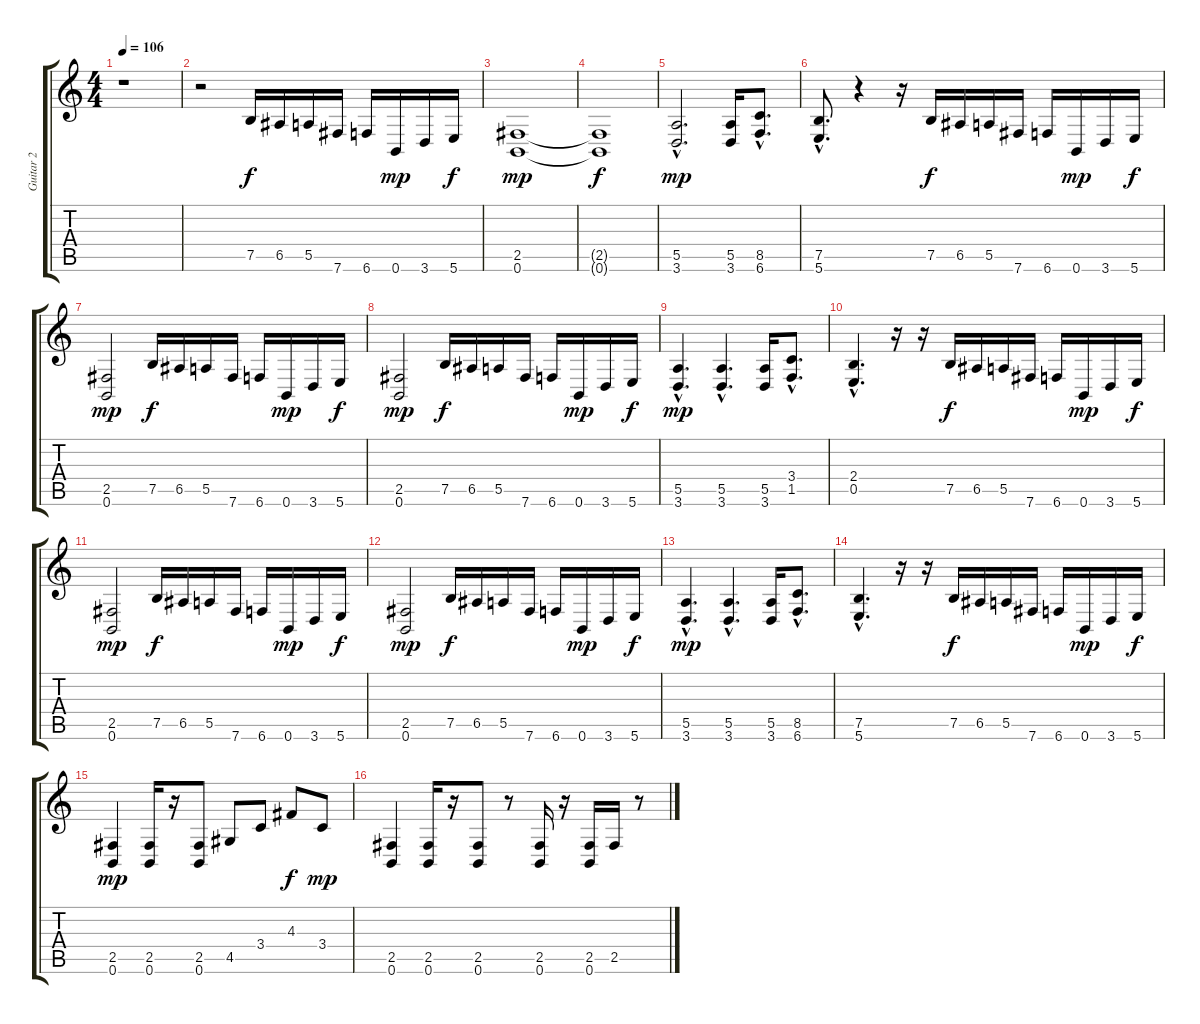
\track ("Guitar 2            " "Guitar 2  ") {instrument distortionguitar}
\staff {score tabs}
\tuning (B3 Gb3 D3 A2 E2 B1) {hide}
\ts (4 4)
\tempo 106
\clef g2
\ks c
r.1{dy f instrument distortionguitar} |
r.2 7.5.16 6.5.16 5.5.16 7.6.16 6.6.16 0.6.16{dy mp} 3.6.16 5.6.16{dy f} |
(2.5 0.6).1{dy mp} |
(2.5{t} 0.6{t}).1{dy f} |
(5.5{hac} 3.6{hac}).2{d dy mp} (5.5 3.6).16 (8.5{hac} 6.6{hac}).8{d} |
(7.5{hac} 5.6{hac}).8{d} r.4 r.16 7.5.16{dy f} 6.5.16 5.5.16 7.6.16 6.6.16 0.6.16{dy mp} 3.6.16 5.6.16{dy f} |
(2.5 0.6).2{dy mp} 7.5.16{dy f} 6.5.16 5.5.16 7.6.16 6.6.16 0.6.16{dy mp} 3.6.16 5.6.16{dy f} |
(2.5 0.6).2{dy mp} 7.5.16{dy f} 6.5.16 5.5.16 7.6.16 6.6.16 0.6.16{dy mp} 3.6.16 5.6.16{dy f} |
(5.5{hac} 3.6{hac}).4{d dy mp} (5.5{hac} 3.6{hac}).4{d} (5.5 3.6).16 (3.4{hac} 1.5{hac}).8{d} |
(2.4{hac} 0.5{hac}).4{d} r.16 r.16 7.5.16{dy f} 6.5.16 5.5.16 7.6.16 6.6.16 0.6.16{dy mp} 3.6.16 5.6.16{dy f} |
(2.5 0.6).2{dy mp} 7.5.16{dy f} 6.5.16 5.5.16 7.6.16 6.6.16 0.6.16{dy mp} 3.6.16 5.6.16{dy f} |
(2.5 0.6).2{dy mp} 7.5.16{dy f} 6.5.16 5.5.16 7.6.16 6.6.16 0.6.16{dy mp} 3.6.16 5.6.16{dy f} |
(5.5{hac} 3.6{hac}).4{d dy mp} (5.5{hac} 3.6{hac}).4{d} (5.5 3.6).16 (8.5{hac} 6.6{hac}).8{d} |
(7.5{hac} 5.6{hac}).4{d} r.16 r.16 7.5.16{dy f} 6.5.16 5.5.16 7.6.16 6.6.16 0.6.16{dy mp} 3.6.16 5.6.16{dy f} |
(2.5 0.6).4{dy mp} (2.5 0.6).16 r.16 (2.5 0.6).8 4.5.8 3.4.8 4.3.8{dy f} 3.4.8{dy mp} |
(2.5 0.6).4 (2.5 0.6).16 r.16 (2.5 0.6).8 r.8 (2.5 0.6).16 r.16 (2.5 0.6).16 2.5.16 r.8
